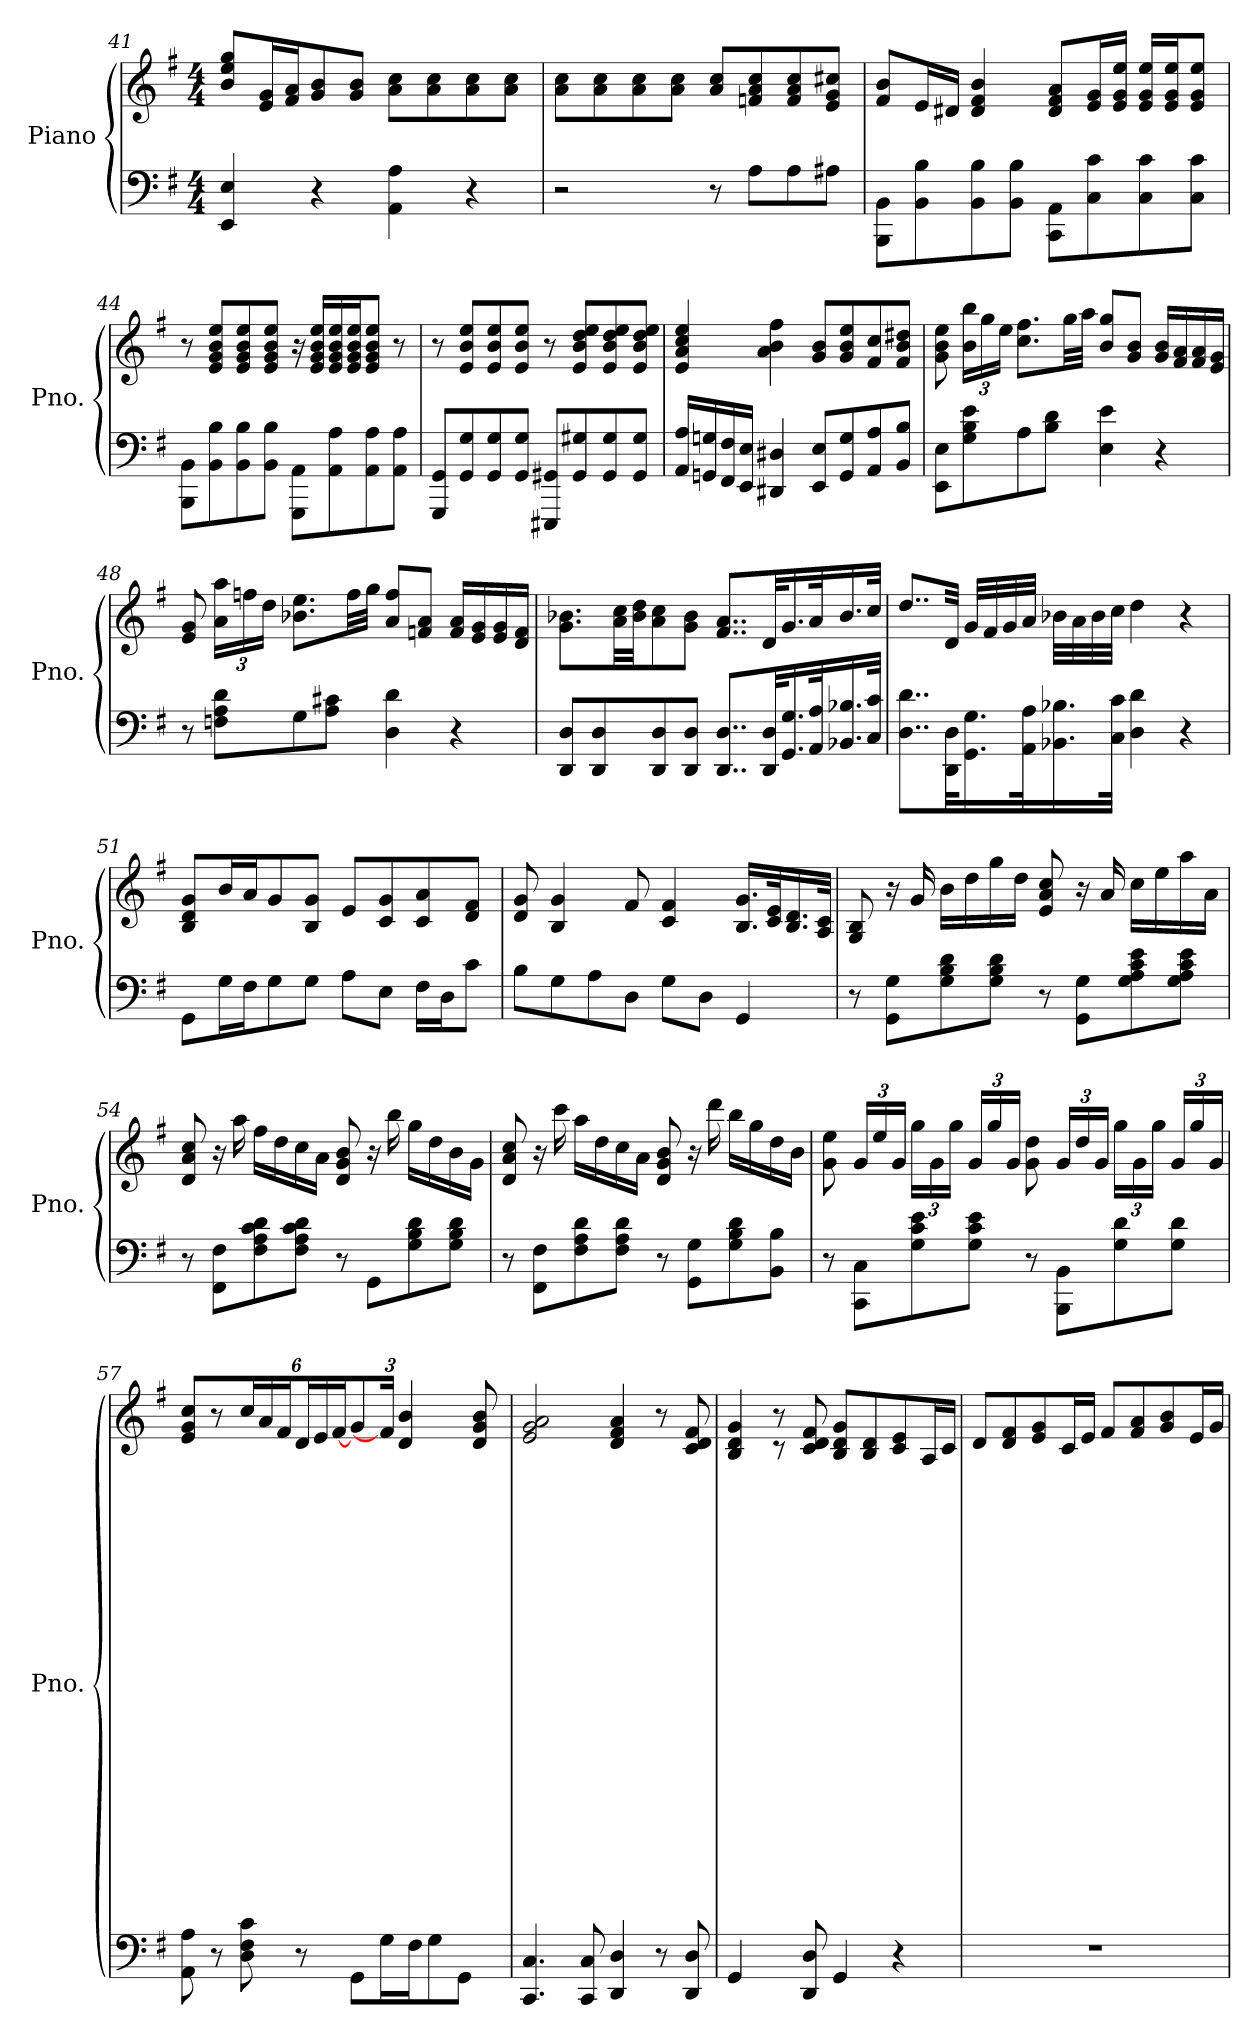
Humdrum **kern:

**kern	**kern
*part1	*part1
*staff2	*staff1
*I"Piano	*
*I'Pno.	*
*clefF4	*clefG2
*k[f#]	*k[f#]
*G:	*G:
*M4/4	*M4/4
=41	=41
4EE/ 4E/	8b/ 8ee/ 8gg/L
.	16e/ 16g/L
.	16f#/ 16a/J
4r	8g/ 8b/
.	8g/ 8b/J
4AA\ 4A\	8a\ 8cc\L
.	8a\ 8cc\
4r	8a\ 8cc\
.	8a\ 8cc\J
!!LO:LB:g=z
=42	=42
2r	8a\ 8cc\L
.	8a\ 8cc\
.	8a\ 8cc\
.	8a\ 8cc\J
8r	8a/ 8cc/L
8A\L	8fn/ 8a/ 8cc/
8A\	8f/ 8a/ 8cc/
8A#X\J	8e/ 8g/ 8cc#X/J
=43	=43
8BBB\ 8BB\L	8f#/ 8b/L
8BB\ 8B\	16e/L
.	16d#X/JJ
8BB\ 8B\	4d#/ 4f#/ 4b/
8BB\ 8B\J	.
8CC\ 8AA\L	8d#/ 8f#/ 8a/L
8C\ 8c\	16e/ 16g/L
.	16e/ 16g/ 16ee/JJ
8C\ 8c\	16e/ 16g/ 16ee/LL
.	16e/ 16g/ 16ee/J
8C\ 8c\J	8e/ 8g/ 8ee/J
=44	=44
8BBB\ 8BB\L	8r
8BB\ 8B\	8e/ 8g/ 8b/ 8ee/L
8BB\ 8B\	8e/ 8g/ 8b/ 8ee/
8BB\ 8B\J	8e/ 8g/ 8b/ 8ee/J
8GGG\ 8AA\L	16r
.	16e/ 16g/ 16b/ 16ee/LL
8AA\ 8A\	16e/ 16g/ 16b/ 16ee/
.	16e/ 16g/ 16b/ 16ee/J
8AA\ 8A\	8e/ 8g/ 8b/ 8ee/J
8AA\ 8A\J	8r
!!LO:LB:g=z
=45	=45
8GGG/ 8GG/L	8r
8GG/ 8G/	8e/ 8b/ 8ee/L
8GG/ 8G/	8e/ 8b/ 8ee/
8GG/ 8G/J	8e/ 8b/ 8ee/J
8EEE#X/ 8GG#X/L	8r
8GG#/ 8G#X/	8e/ 8b/ 8dd/ 8ee/L
8GG#/ 8G#/	8e/ 8b/ 8dd/ 8ee/
8GG#/ 8G#/J	8e/ 8b/ 8dd/ 8ee/J
=46	=46
16AA/ 16A/LL	4e/ 4a/ 4cc/ 4ee/
16GGn/ 16Gn/	.
16FF#/ 16F#/	.
16EE/ 16E/JJ	.
4DD#X/ 4D#X/	4a\ 4b\ 4ff#\
8EE/ 8E/L	8g/ 8b/L
8GG/ 8G/	8g/ 8b/ 8ee/
8AA/ 8A/	8f#/ 8cc/
8BB/ 8B/J	8f#/ 8b/ 8dd#X/J
=47	=47
8EE\ 8E\L	8g\ 8b\ 8ee\
*	*Xbrackettup
8G\ 8B\ 8e\	24b\ 24bb\LL
.	24gg\
.	24ee\JJ
8A\	8.cc\ 8.ff#\L
8B\ 8d\J	.
.	32gg\LL
.	32aa\JJJ
4E\ 4e\	8b/ 8gg/L
.	8g/ 8b/J
4r	16g/ 16b/LL
.	16f#/ 16a/
.	16f#/ 16a/
.	16e/ 16g/JJ
!!LO:LB:g=z
=48	=48
8r	8e/ 8g/
8Fn\ 8A\ 8d\L	24a\ 24aa\LL
.	24ffn\
.	24dd\JJ
8G\	8.b-X\ 8.ee\L
8A\ 8c#X\J	.
.	32ff\LL
.	32gg\JJJ
4D\ 4d\	8a/ 8ff/L
.	8fn/ 8a/J
4r	16f/ 16a/LL
.	16e/ 16g/
.	16e/ 16g/
.	16d/ 16f/JJ
=49	=49
8DD/ 8D/L	8.g\ 8.b-X\L
8DD/ 8D/	.
.	32a\ 32cc\LL
.	32b-\ 32dd\JJ
8DD/ 8D/	8a\ 8cc\
8DD/ 8D/J	8g\ 8b-\J
8..DD/ 8..D/L	8..f#/ 8..a/L
32DD/ 32D/KL	32d/KL
16.GG/ 16.G/	16.g/
32AA/ 32A/K	32a/K
16.BB-X/ 16.B-X/	16.b-/
32C/ 32c/JJk	32cc/JJk
!!LO:PB:g=z
=50	=50
8..D\ 8..d\L	8..dd/L
32DD\ 32D\KL	32d/Jkk
16.GG\ 16.G\	32g/LLL
.	32f#/
.	32g/
32AA\ 32A\K	32a/JJJ
16.BB-X\ 16.B-X\	32b-X\LLL
.	32a\
.	32b-\
32C\ 32c\JJk	32cc\JJJ
4D\ 4d\	4dd\
4r	4r
=51	=51
8GG\L	8B/ 8d/ 8g/L
16G\L	16b/L
16F#\J	16a/J
8G\	8g/
8G\J	8B/ 8g/J
8A\L	8e/L
8E\J	8c/ 8g/
16F#\LL	8c/ 8a/
16D\J	.
8c\J	8d/ 8f#/J
=52	=52
8B\L	8d/ 8g/
8G\	4B/ 4g/
8A\	.
8D\J	8f#/
8G\L	4c/ 4f#/
8D\J	.
4GG/	16.B/ 16.g/LL
.	32c/ 32e/K
.	16.B/ 16.d/
.	32A/ 32c/JJk
!!LO:LB:g=z
=53	=53
8r	8G/ 8B/
8GG\ 8G\L	16r
.	16g/
8G\ 8B\ 8d\	16b\LL
.	16dd\
8G\ 8B\ 8d\J	16gg\
.	16dd\JJ
8r	8e/ 8a/ 8cc/
8GG\ 8G\L	16r
.	16a/
8G\ 8A\ 8c\ 8e\	16cc\LL
.	16ee\
8G\ 8A\ 8c\ 8e\J	16aa\
.	16a\JJ
=54	=54
8r	8d/ 8a/ 8cc/
8FF#\ 8F#\L	16r
.	16aa\
8F#\ 8A\ 8c\ 8d\	16ff#\LL
.	16dd\
8F#\ 8A\ 8c\ 8d\J	16cc\
.	16a\JJ
8r	8d/ 8g/ 8b/
8GG\L	16r
.	16bb\
8G\ 8B\ 8d\	16gg\LL
.	16dd\
8G\ 8B\ 8d\J	16b\
.	16g\JJ
!!LO:LB:g=z
=55	=55
8r	8d/ 8a/ 8cc/
8FF#\ 8F#\L	16r
.	16ccc\
8F#\ 8A\ 8d\	16aa\LL
.	16dd\
8F#\ 8A\ 8d\J	16cc\
.	16a\JJ
8r	8d/ 8g/ 8b/
8GG\ 8G\L	16r
.	16ddd\
8G\ 8B\ 8d\	16bb\LL
.	16gg\
8BB\ 8B\J	16dd\
.	16b\JJ
=56	=56
8r	8g\ 8ee\
8CC\ 8C\L	24g/LL
.	24ee/
.	24g/JJ
8G\ 8c\ 8e\	24gg\LL
.	24g\
.	24gg\JJ
8G\ 8c\ 8e\J	24g/LL
.	24gg/
.	24g/JJ
8r	8g\ 8dd\
8BBB\ 8BB\L	24g/LL
.	24dd/
.	24g/JJ
8G\ 8d\	24gg\LL
.	24g\
.	24gg\JJ
8G\ 8d\J	24g/LL
.	24gg/
.	24g/JJ
!!LO:LB:g=z
=57	=57
8AA\ 8A\	8e/ 8g/ 8cc/
8r	8r
8D\ 8F#\ 8c\	24cc/LL
.	24a/
.	24f#/JJ
8r	24d/LL
.	24e/J
.	[24f#/J
8GG\L	8g/
16G\L	24f#/J]
.	4d/ 4b/
16F#\J	.
8G\	.
8GG\J	.
.	8d/ 8g/ 8b/
24ryy	.
=58	=58
4.CC/ 4.C/	2e/ 2g/ 2a/
8CC/ 8C/	.
4DD/ 4D/	4d/ 4f#/ 4a/
8r	8r
8DD/ 8D/	8c/ 8d/ 8f#/
=59	=59
4GG/	4B/ 4d/ 4g/
8rggggggggggggg	8r
8DD/ 8D/	8c/ 8d/ 8f#/
4GG/	8B/ 8d/ 8g/L
.	8B/ 8d/
4r	8c/ 8e/
.	16A/L
.	16c/JJ
=60	=60
1r	8d/L
.	8d/ 8f#/
.	8e/ 8g/
.	16c/L
.	16e/JJ
.	8f#/L
.	8f#/ 8a/
.	8g/ 8b/
.	16e/L
.	16g/JJ
=	=
*-	*-
